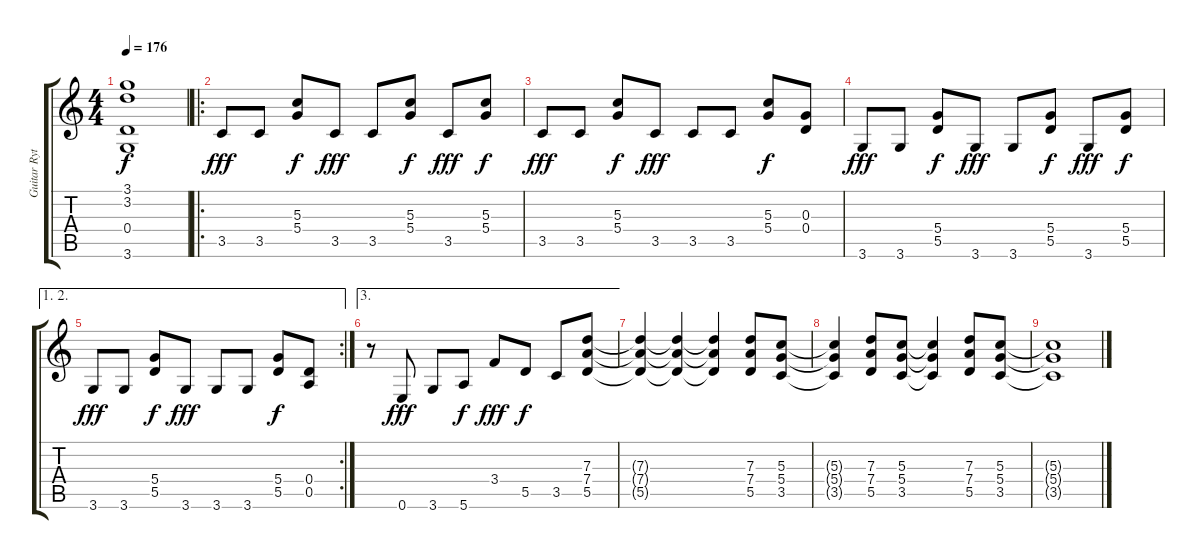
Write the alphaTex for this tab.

\track ("Guitar Rythm 2" "Guitar Ryt") {instrument distortionguitar}
\staff {score tabs}
\tuning (E4 B3 G3 D3 A2 E2) {hide}
\ts (4 4)
\tempo 176
\clef g2
\ks c
(3.1{t} 3.2 0.4{t} 3.6{t}).1{dy f} |
\ro
3.5.8{dy fff} 3.5.8 (5.3 5.4).8{dy f} 3.5.8{dy fff} 3.5.8 (5.3 5.4).8{dy f} 3.5.8{dy fff} (5.3 5.4).8{dy f} |
3.5.8{dy fff} 3.5.8 (5.3 5.4).8{dy f} 3.5.8{dy fff} 3.5.8 3.5.8 (5.3 5.4).8{dy f} (0.3 0.4).8 |
3.6.8{dy fff} 3.6.8 (5.4 5.5).8{dy f} 3.6.8{dy fff} 3.6.8 (5.4 5.5).8{dy f} 3.6.8{dy fff} (5.4 5.5).8{dy f} |
\ae (1 2)
\rc 2
3.6.8{dy fff} 3.6.8 (5.4 5.5).8{dy f} 3.6.8{dy fff} 3.6.8 3.6.8 (5.4 5.5).8{dy f} (0.4 0.5).8 |
\ae 3
r.8 0.6.8{dy fff} 3.6.8 5.6.8{dy f} 3.4.8{dy fff} 5.5.8{dy f} 3.5.8 (7.3 7.4 5.5).8 |
(7.3{t} 7.4{t} 5.5{t}).4 (7.3{t} 7.4{t} 5.5{t}).4 (7.3{t} 7.4{t} 5.5{t}).4 (7.3 7.4 5.5).8 (5.3 5.4 3.5).8 |
(5.3{t} 5.4{t} 3.5{t}).4 (7.3 7.4 5.5).8 (5.3 5.4 3.5).8 (5.3{t} 5.4{t} 3.5{t}).4 (7.3 7.4 5.5).8 (5.3 5.4 3.5).8 |
(5.3{t} 5.4{t} 3.5{t}).1
